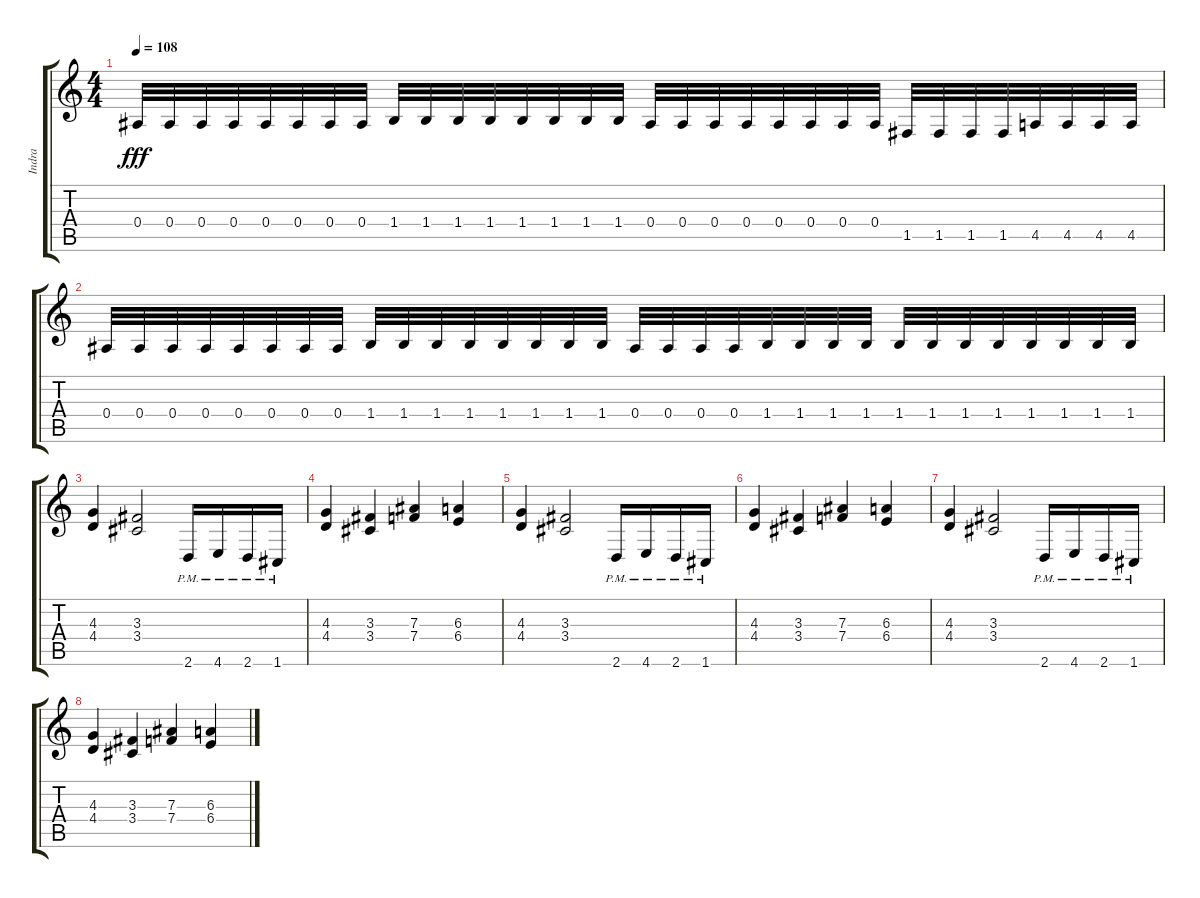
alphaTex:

\track ("Indra" "Indra") {instrument overdrivenguitar}
\staff {score tabs}
\tuning (C4 G3 Eb3 Bb2 F2 C2) {hide}
\ts (4 4)
\tempo 108
\clef g2
\ks c
0.4.32{dy fff} 0.4.32 0.4.32 0.4.32 0.4.32 0.4.32 0.4.32 0.4.32 1.4.32 1.4.32 1.4.32 1.4.32 1.4.32 1.4.32 1.4.32 1.4.32 0.4.32 0.4.32 0.4.32 0.4.32 0.4.32 0.4.32 0.4.32 0.4.32 1.5.32 1.5.32 1.5.32 1.5.32 4.5.32 4.5.32 4.5.32 4.5.32 |
0.4.32 0.4.32 0.4.32 0.4.32 0.4.32 0.4.32 0.4.32 0.4.32 1.4.32 1.4.32 1.4.32 1.4.32 1.4.32 1.4.32 1.4.32 1.4.32 0.4.32 0.4.32 0.4.32 0.4.32 1.4.32 1.4.32 1.4.32 1.4.32 1.4.32 1.4.32 1.4.32 1.4.32 1.4.32 1.4.32 1.4.32 1.4.32 |
(4.3 4.4).4 (3.3 3.4).2 2.6{pm}.16 4.6{pm}.16 2.6{pm}.16 1.6{pm}.16 |
(4.3 4.4).4 (3.3 3.4).4 (7.3 7.4).4 (6.3 6.4).4 |
(4.3 4.4).4 (3.3 3.4).2 2.6{pm}.16 4.6{pm}.16 2.6{pm}.16 1.6{pm}.16 |
(4.3 4.4).4 (3.3 3.4).4 (7.3 7.4).4 (6.3 6.4).4 |
(4.3 4.4).4 (3.3 3.4).2 2.6{pm}.16 4.6{pm}.16 2.6{pm}.16 1.6{pm}.16 |
(4.3 4.4).4 (3.3 3.4).4 (7.3 7.4).4 (6.3 6.4).4
